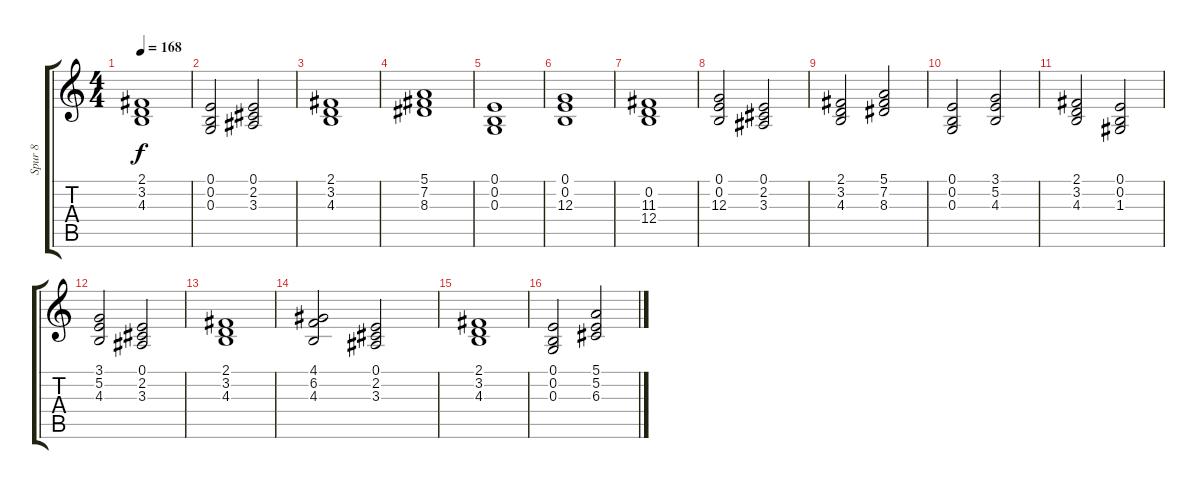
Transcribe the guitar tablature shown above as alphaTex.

\track ("Spur 8" "Spur 8") {instrument clavinet}
\staff {score tabs}
\tuning (E4 B3 G3 D3 A2 E2) {hide}
\ts (4 4)
\tempo 168
\clef g2
\ks c
(2.1 3.2 4.3).1{dy f} |
(0.1 0.2 0.3).2 (0.1 2.2 3.3).2 |
(2.1 3.2 4.3).1 |
(5.1 7.2 8.3).1 |
(0.1 0.2 0.3).1 |
(0.1 0.2 12.3).1 |
(0.2 11.3 12.4).1 |
(0.1 0.2 12.3).2 (0.1 2.2 3.3).2 |
(2.1 3.2 4.3).2 (5.1 7.2 8.3).2 |
(0.1 0.2 0.3).2 (3.1 5.2 4.3).2 |
(2.1 3.2 4.3).2 (0.1 0.2 1.3).2 |
(3.1 5.2 4.3).2 (0.1 2.2 3.3).2 |
(2.1 3.2 4.3).1 |
(4.1 6.2 4.3).2 (0.1 2.2 3.3).2 |
(2.1 3.2 4.3).1 |
(0.1 0.2 0.3).2 (5.1 5.2 6.3).2
